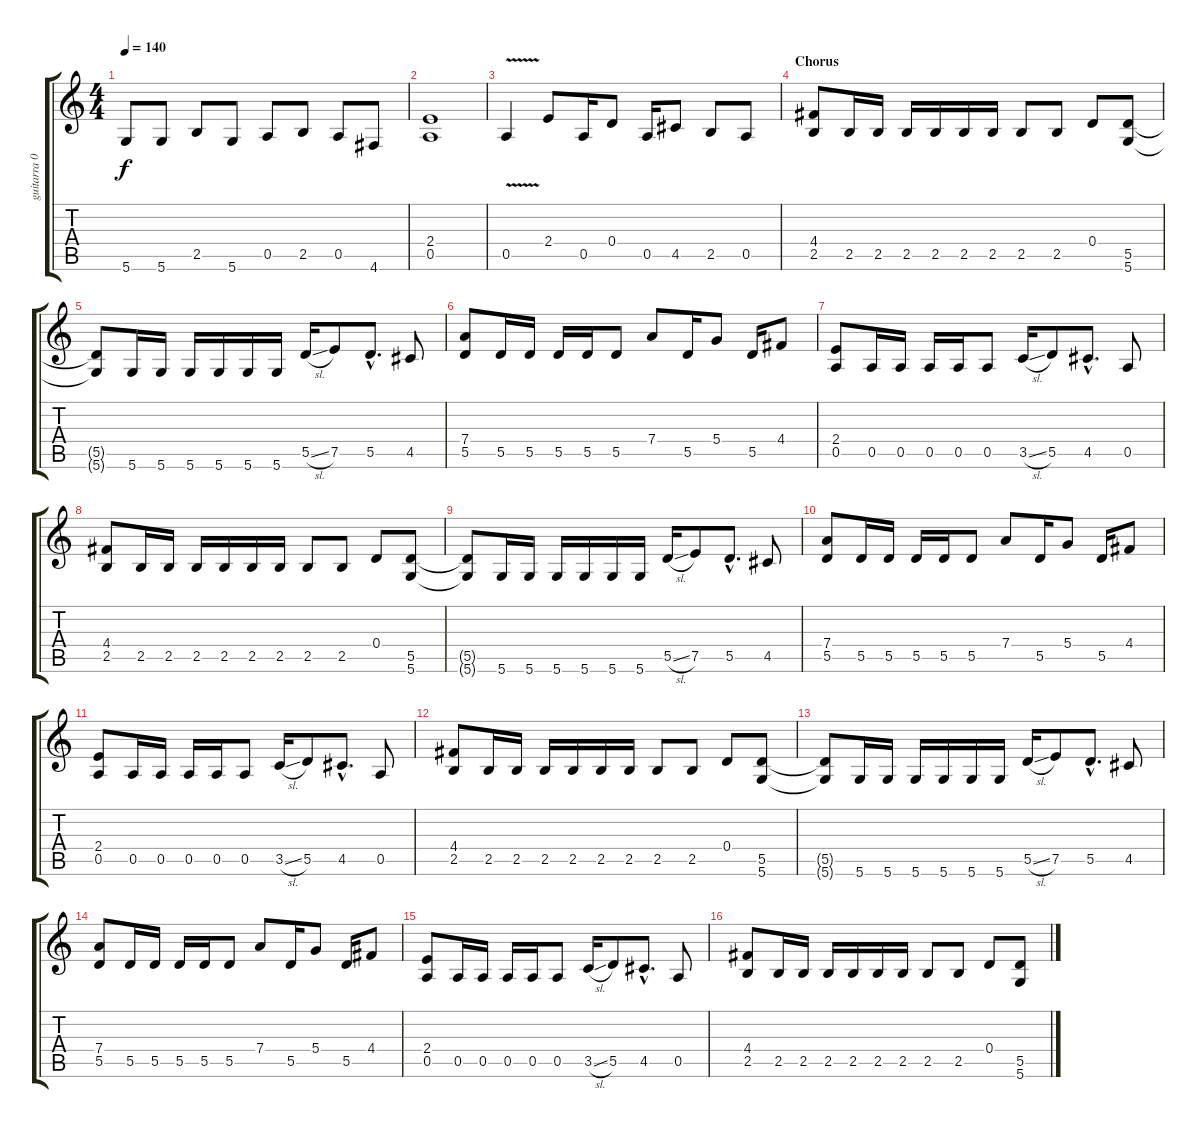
\track ("guitarra 02" "guitarra 0") {instrument distortionguitar}
\staff {score tabs}
\tuning (E4 B3 G3 D3 A2 D2) {hide}
\ts (4 4)
\tempo 140
\clef g2
\ks c
5.6.8{dy f} 5.6.8 2.5.8 5.6.8 0.5.8 2.5.8 0.5.8 4.6.8 |
(2.4 0.5).1 |
0.5{v}.4 2.4.8 0.5.16 0.4.8 0.5.16 4.5.8 2.5.8 0.5.8 |
\section ("" "Chorus")
(4.4 2.5).8 2.5.16 2.5.16 2.5.16 2.5.16 2.5.16 2.5.16 2.5.8 2.5.8 0.4.8 (5.5 5.6).8 |
(5.5{t} 5.6{t}).8 5.6.16 5.6.16 5.6.16 5.6.16 5.6.16 5.6.16 5.5{sl}.16 7.5.8 5.5{hac}.8{d} 4.5.8 |
(7.4 5.5).8 5.5.16 5.5.16 5.5.16 5.5.16 5.5.8 7.4.8 5.5.16 5.4.8 5.5.16 4.4.8 |
(2.4 0.5).8 0.5.16 0.5.16 0.5.16 0.5.16 0.5.8 3.5{sl}.16 5.5.8 4.5{hac}.8{d} 0.5.8 |
(4.4 2.5).8 2.5.16 2.5.16 2.5.16 2.5.16 2.5.16 2.5.16 2.5.8 2.5.8 0.4.8 (5.5 5.6).8 |
(5.5{t} 5.6{t}).8 5.6.16 5.6.16 5.6.16 5.6.16 5.6.16 5.6.16 5.5{sl}.16 7.5.8 5.5{hac}.8{d} 4.5.8 |
(7.4 5.5).8 5.5.16 5.5.16 5.5.16 5.5.16 5.5.8 7.4.8 5.5.16 5.4.8 5.5.16 4.4.8 |
(2.4 0.5).8 0.5.16 0.5.16 0.5.16 0.5.16 0.5.8 3.5{sl}.16 5.5.8 4.5{hac}.8{d} 0.5.8 |
(4.4 2.5).8 2.5.16 2.5.16 2.5.16 2.5.16 2.5.16 2.5.16 2.5.8 2.5.8 0.4.8 (5.5 5.6).8 |
(5.5{t} 5.6{t}).8 5.6.16 5.6.16 5.6.16 5.6.16 5.6.16 5.6.16 5.5{sl}.16 7.5.8 5.5{hac}.8{d} 4.5.8 |
(7.4 5.5).8 5.5.16 5.5.16 5.5.16 5.5.16 5.5.8 7.4.8 5.5.16 5.4.8 5.5.16 4.4.8 |
(2.4 0.5).8 0.5.16 0.5.16 0.5.16 0.5.16 0.5.8 3.5{sl}.16 5.5.8 4.5{hac}.8{d} 0.5.8 |
(4.4 2.5).8 2.5.16 2.5.16 2.5.16 2.5.16 2.5.16 2.5.16 2.5.8 2.5.8 0.4.8 (5.5 5.6).8
